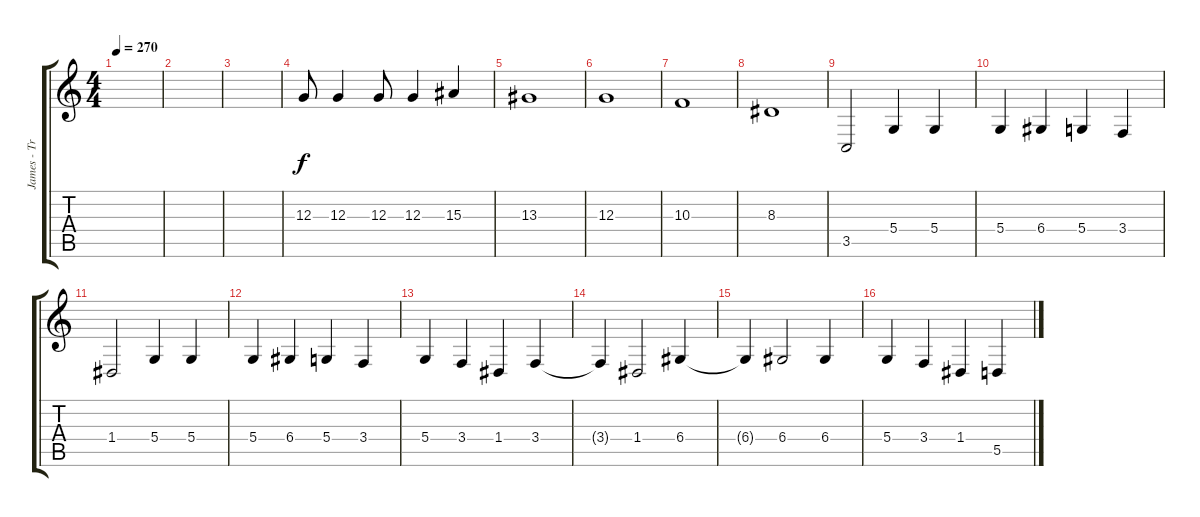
\track ("James - Trumpet" "James - Tr") {instrument trumpet}
\staff {score tabs}
\tuning (E4 B3 G3 D3 A2 E2) {hide}
\ts (4 4)
\tempo 270
\clef g2
\ks c
|
|
|
12.3.8 12.3.4 12.3.8 12.3.4 15.3.4 |
13.3.1 |
12.3.1 |
10.3.1 |
8.3.1 |
3.5.2 5.4.4 5.4.4 |
5.4.4 6.4.4 5.4.4 3.4.4 |
1.4.2 5.4.4 5.4.4 |
5.4.4 6.4.4 5.4.4 3.4.4 |
5.4.4 3.4.4 1.4.4 3.4.4 |
3.4{t}.4 1.4.2 6.4.4 |
6.4{t}.4 6.4.2 6.4.4 |
5.4.4 3.4.4 1.4.4 5.5.4
